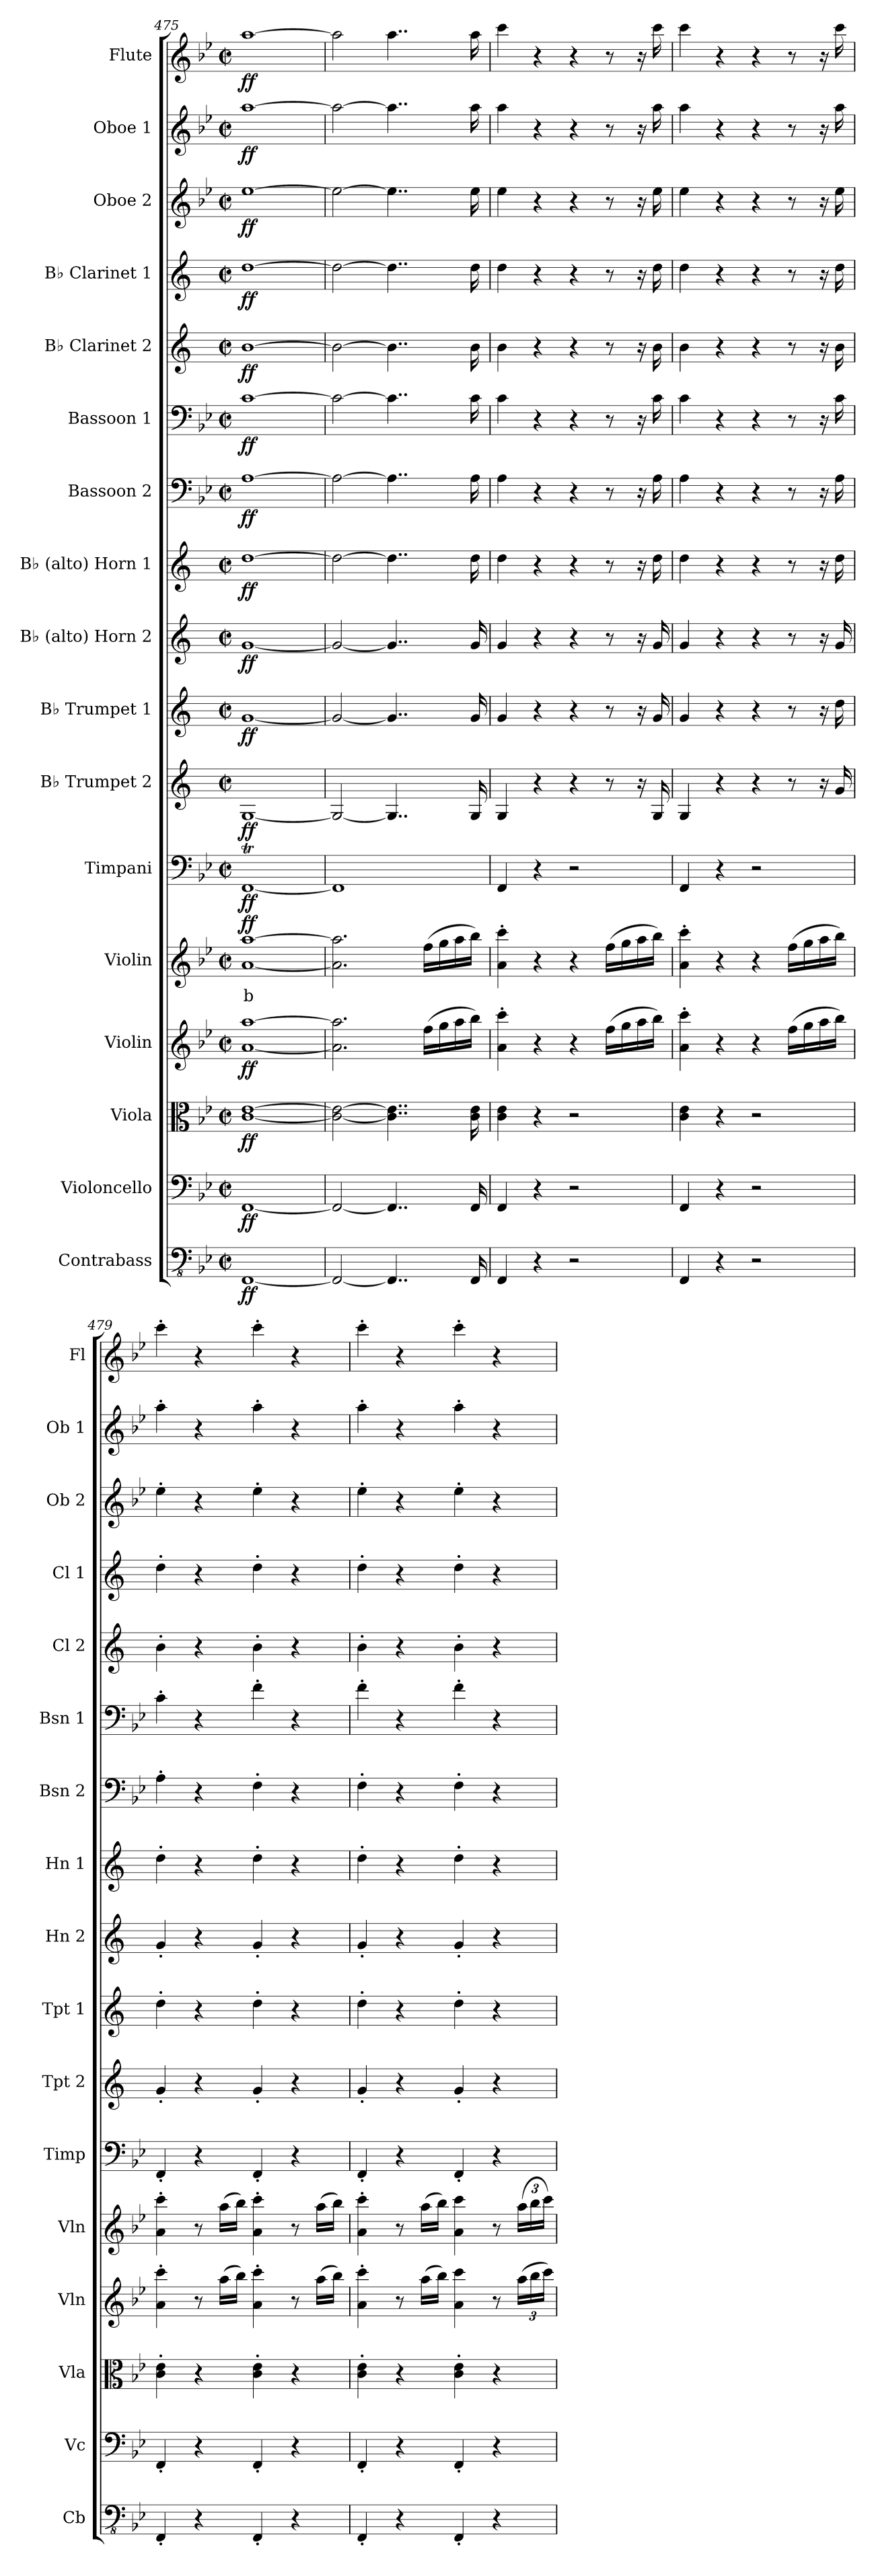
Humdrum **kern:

**kern	**dynam	**kern	**dynam	**kern	**dynam	**kern	**dynam	**kern	**text	**dynam	**kern	**dynam	**kern	**dynam	**kern	**dynam	**kern	**dynam	**kern	**dynam	**kern	**dynam	**kern	**dynam	**kern	**dynam	**kern	**dynam	**kern	**dynam	**kern	**dynam	**kern	**dynam
*part17	*part17	*part16	*part16	*part15	*part15	*part14	*part14	*part13	*part13	*part13	*part12	*part12	*part11	*part11	*part10	*part10	*part9	*part9	*part8	*part8	*part7	*part7	*part6	*part6	*part5	*part5	*part4	*part4	*part3	*part3	*part2	*part2	*part1	*part1
*staff17	*staff17	*staff16	*staff16	*staff15	*staff15	*staff14	*staff14	*staff13	*staff13	*staff13	*staff12	*staff12	*staff11	*staff11	*staff10	*staff10	*staff9	*staff9	*staff8	*staff8	*staff7	*staff7	*staff6	*staff6	*staff5	*staff5	*staff4	*staff4	*staff3	*staff3	*staff2	*staff2	*staff1	*staff1
*I"Contrabass	*	*I"Violoncello	*	*I"Viola	*	*I"Violin	*	*I"Violin	*	*	*I"Timpani	*	*I"B♭ Trumpet 2	*	*I"B♭ Trumpet 1	*	*I"B♭ (alto) Horn 2	*	*I"B♭ (alto) Horn 1	*	*I"Bassoon 2	*	*I"Bassoon 1	*	*I"B♭ Clarinet 2	*	*I"B♭ Clarinet 1	*	*I"Oboe 2	*	*I"Oboe 1	*	*I"Flute	*
*I'Cb	*	*I'Vc	*	*I'Vla	*	*I'Vln	*	*I'Vln	*	*	*I'Timp	*	*I'Tpt 2	*	*I'Tpt 1	*	*I'Hn 2	*	*I'Hn 1	*	*I'Bsn 2	*	*I'Bsn 1	*	*I'Cl 2	*	*I'Cl 1	*	*I'Ob 2	*	*I'Ob 1	*	*I'Fl	*
*clefFv4	*	*clefF4	*	*clefC3	*	*clefG2	*	*clefG2	*	*	*clefF4	*	*clefG2	*	*clefG2	*	*clefG2	*	*clefG2	*	*clefF4	*	*clefF4	*	*clefG2	*	*clefG2	*	*clefG2	*	*clefG2	*	*clefG2	*
*	*	*	*	*	*	*	*	*	*	*	*	*	*ITrd1c2	*	*ITrd1c2	*	*ITrd1c2	*	*ITrd1c2	*	*	*	*	*	*ITrd1c2	*	*ITrd1c2	*	*	*	*	*	*	*
*k[b-e-]	*	*k[b-e-]	*	*k[b-e-]	*	*k[b-e-]	*	*k[b-e-]	*	*	*k[b-e-]	*	*k[b-e-]	*	*k[b-e-]	*	*k[b-e-]	*	*k[b-e-]	*	*k[b-e-]	*	*k[b-e-]	*	*k[b-e-]	*	*k[b-e-]	*	*k[b-e-]	*	*k[b-e-]	*	*k[b-e-]	*
*M2/2	*	*M2/2	*	*M2/2	*	*M2/2	*	*M2/2	*	*	*M2/2	*	*M2/2	*	*M2/2	*	*M2/2	*	*M2/2	*	*M2/2	*	*M2/2	*	*M2/2	*	*M2/2	*	*M2/2	*	*M2/2	*	*M2/2	*
*met(c|)	*	*met(c|)	*	*met(c|)	*	*met(c|)	*	*met(c|)	*	*	*met(c|)	*	*met(c|)	*	*met(c|)	*	*met(c|)	*	*met(c|)	*	*met(c|)	*	*met(c|)	*	*met(c|)	*	*met(c|)	*	*met(c|)	*	*met(c|)	*	*met(c|)	*
=475	=475	=475	=475	=475	=475	=475	=475	=475	=475	=475	=475	=475	=475	=475	=475	=475	=475	=475	=475	=475	=475	=475	=475	=475	=475	=475	=475	=475	=475	=475	=475	=475	=475	=475
!	!LO:DY:b	!	!LO:DY:b	!	!LO:DY:b	!	!LO:DY:b	!	!LO:LY:b:color=#FF0000	!LO:DY:b	!	!LO:DY:b	!	!LO:DY:b	!	!LO:DY:b	!	!LO:DY:b	!	!LO:DY:b	!	!LO:DY:b	!	!LO:DY:b	!	!LO:DY:b	!	!LO:DY:b	!	!LO:DY:b	!	!LO:DY:b	!	!LO:DY:b
[1FFF	ff	[1FF	ff	[1c [1e-	ff	[1a [1aa	ff	[1a [1aa	b	ff	[1FFT	ff	[1F	ff	[1f	ff	[1f	ff	[1cc	ff	[1A	ff	[1c	ff	[1a	ff	[1cc	ff	[1ee-	ff	[1aa	ff	[1aa	ff
=476	=476	=476	=476	=476	=476	=476	=476	=476	=476	=476	=476	=476	=476	=476	=476	=476	=476	=476	=476	=476	=476	=476	=476	=476	=476	=476	=476	=476	=476	=476	=476	=476	=476	=476
2FFF/_	.	2FF/_	.	2c\_ 2e-\_	.	2.a\] 2.aa\]	.	2.a\] 2.aa\]	.	.	1FFTTT]	.	2F/_	.	2f/_	.	2f/_	.	2cc\_	.	2A\_	.	2c\_	.	2a\_	.	2cc\_	.	2ee-\_	.	2aa\_	.	2aa\]	.
4..FFF/]	.	4..FF/]	.	4..c\] 4..e-\]	.	.	.	.	.	.	.	.	4..F/]	.	4..f/]	.	4..f/]	.	4..cc\]	.	4..A\]	.	4..c\]	.	4..a\]	.	4..cc\]	.	4..ee-\]	.	4..aa\]	.	4..aa\	.
.	.	.	.	.	.	(>16ff\LL	.	(>16ff\LL	.	.	.	.	.	.	.	.	.	.	.	.	.	.	.	.	.	.	.	.	.	.	.	.	.	.
.	.	.	.	.	.	16gg\	.	16gg\	.	.	.	.	.	.	.	.	.	.	.	.	.	.	.	.	.	.	.	.	.	.	.	.	.	.
.	.	.	.	.	.	16aa\	.	16aa\	.	.	.	.	.	.	.	.	.	.	.	.	.	.	.	.	.	.	.	.	.	.	.	.	.	.
16FFF/	.	16FF/	.	16c\ 16e-\	.	16bb-\JJ)	.	16bb-\JJ)	.	.	.	.	16F/	.	16f/	.	16f/	.	16cc\	.	16A\	.	16c\	.	16a\	.	16cc\	.	16ee-\	.	16aa\	.	16aa\	.
=477	=477	=477	=477	=477	=477	=477	=477	=477	=477	=477	=477	=477	=477	=477	=477	=477	=477	=477	=477	=477	=477	=477	=477	=477	=477	=477	=477	=477	=477	=477	=477	=477	=477	=477
4FFF/	.	4FF/	.	4c\ 4e-\	.	4a\' 4ccc\'	.	4a\' 4ccc\'	.	.	4FF/	.	4F/	.	4f/	.	4f/	.	4cc\	.	4A\	.	4c\	.	4a\	.	4cc\	.	4ee-\	.	4aa\	.	4ccc\	.
4r	.	4r	.	4r	.	4r	.	4r	.	.	4r	.	4r	.	4r	.	4r	.	4r	.	4r	.	4r	.	4r	.	4r	.	4r	.	4r	.	4r	.
2r	.	2r	.	2r	.	4r	.	4r	.	.	2r	.	4r	.	4r	.	4r	.	4r	.	4r	.	4r	.	4r	.	4r	.	4r	.	4r	.	4r	.
.	.	.	.	.	.	(>16ff\LL	.	(>16ff\LL	.	.	.	.	8r	.	8r	.	8r	.	8r	.	8r	.	8r	.	8r	.	8r	.	8r	.	8r	.	8r	.
.	.	.	.	.	.	16gg\	.	16gg\	.	.	.	.	.	.	.	.	.	.	.	.	.	.	.	.	.	.	.	.	.	.	.	.	.	.
.	.	.	.	.	.	16aa\	.	16aa\	.	.	.	.	16r	.	16r	.	16r	.	16r	.	16r	.	16r	.	16r	.	16r	.	16r	.	16r	.	16r	.
.	.	.	.	.	.	16bb-\JJ)	.	16bb-\JJ)	.	.	.	.	16F/	.	16f/	.	16f/	.	16cc\	.	16A\	.	16c\	.	16a\	.	16cc\	.	16ee-\	.	16aa\	.	16ccc\	.
!!LO:PB:g=z
=478	=478	=478	=478	=478	=478	=478	=478	=478	=478	=478	=478	=478	=478	=478	=478	=478	=478	=478	=478	=478	=478	=478	=478	=478	=478	=478	=478	=478	=478	=478	=478	=478	=478	=478
4FFF/	.	4FF/	.	4c\ 4e-\	.	4a\' 4ccc\'	.	4a\' 4ccc\'	.	.	4FF/	.	4F/	.	4f/	.	4f/	.	4cc\	.	4A\	.	4c\	.	4a\	.	4cc\	.	4ee-\	.	4aa\	.	4ccc\	.
4r	.	4r	.	4r	.	4r	.	4r	.	.	4r	.	4r	.	4r	.	4r	.	4r	.	4r	.	4r	.	4r	.	4r	.	4r	.	4r	.	4r	.
2r	.	2r	.	2r	.	4r	.	4r	.	.	2r	.	4r	.	4r	.	4r	.	4r	.	4r	.	4r	.	4r	.	4r	.	4r	.	4r	.	4r	.
.	.	.	.	.	.	(>16ff\LL	.	(>16ff\LL	.	.	.	.	8r	.	8r	.	8r	.	8r	.	8r	.	8r	.	8r	.	8r	.	8r	.	8r	.	8r	.
.	.	.	.	.	.	16gg\	.	16gg\	.	.	.	.	.	.	.	.	.	.	.	.	.	.	.	.	.	.	.	.	.	.	.	.	.	.
.	.	.	.	.	.	16aa\	.	16aa\	.	.	.	.	16r	.	16r	.	16r	.	16r	.	16r	.	16r	.	16r	.	16r	.	16r	.	16r	.	16r	.
.	.	.	.	.	.	16bb-\JJ)	.	16bb-\JJ)	.	.	.	.	16f/	.	16cc\	.	16f/	.	16cc\	.	16A\	.	16c\	.	16a\	.	16cc\	.	16ee-\	.	16aa\	.	16ccc\	.
=479	=479	=479	=479	=479	=479	=479	=479	=479	=479	=479	=479	=479	=479	=479	=479	=479	=479	=479	=479	=479	=479	=479	=479	=479	=479	=479	=479	=479	=479	=479	=479	=479	=479	=479
4FFF'/	.	4FF'/	.	4c\' 4e-\'	.	4a\' 4ccc\'	.	4a\' 4ccc\'	.	.	4FF'/	.	4f'/	.	4cc'\	.	4f'/	.	4cc'\	.	4A'\	.	4c'\	.	4a'\	.	4cc'\	.	4ee-'\	.	4aa'\	.	4ccc'\	.
4r	.	4r	.	4r	.	8r	.	8r	.	.	4r	.	4r	.	4r	.	4r	.	4r	.	4r	.	4r	.	4r	.	4r	.	4r	.	4r	.	4r	.
.	.	.	.	.	.	(>16aa\LL	.	(>16aa\LL	.	.	.	.	.	.	.	.	.	.	.	.	.	.	.	.	.	.	.	.	.	.	.	.	.	.
.	.	.	.	.	.	16bb-\JJ)	.	16bb-\JJ)	.	.	.	.	.	.	.	.	.	.	.	.	.	.	.	.	.	.	.	.	.	.	.	.	.	.
4FFF'/	.	4FF'/	.	4c\' 4e-\'	.	4a\' 4ccc\'	.	4a\' 4ccc\'	.	.	4FF'/	.	4f'/	.	4cc'\	.	4f'/	.	4cc'\	.	4F'\	.	4f'\	.	4a'\	.	4cc'\	.	4ee-'\	.	4aa'\	.	4ccc'\	.
4r	.	4r	.	4r	.	8r	.	8r	.	.	4r	.	4r	.	4r	.	4r	.	4r	.	4r	.	4r	.	4r	.	4r	.	4r	.	4r	.	4r	.
.	.	.	.	.	.	(>16aa\LL	.	(>16aa\LL	.	.	.	.	.	.	.	.	.	.	.	.	.	.	.	.	.	.	.	.	.	.	.	.	.	.
.	.	.	.	.	.	16bb-\JJ)	.	16bb-\JJ)	.	.	.	.	.	.	.	.	.	.	.	.	.	.	.	.	.	.	.	.	.	.	.	.	.	.
=480	=480	=480	=480	=480	=480	=480	=480	=480	=480	=480	=480	=480	=480	=480	=480	=480	=480	=480	=480	=480	=480	=480	=480	=480	=480	=480	=480	=480	=480	=480	=480	=480	=480	=480
4FFF'/	.	4FF'/	.	4c\' 4e-\'	.	4a\' 4ccc\'	.	4a\' 4ccc\'	.	.	4FF'/	.	4f'/	.	4cc'\	.	4f'/	.	4cc'\	.	4F'\	.	4f'\	.	4a'\	.	4cc'\	.	4ee-'\	.	4aa'\	.	4ccc'\	.
4r	.	4r	.	4r	.	8r	.	8r	.	.	4r	.	4r	.	4r	.	4r	.	4r	.	4r	.	4r	.	4r	.	4r	.	4r	.	4r	.	4r	.
.	.	.	.	.	.	(>16aa\LL	.	(>16aa\LL	.	.	.	.	.	.	.	.	.	.	.	.	.	.	.	.	.	.	.	.	.	.	.	.	.	.
.	.	.	.	.	.	16bb-\JJ)	.	16bb-\JJ)	.	.	.	.	.	.	.	.	.	.	.	.	.	.	.	.	.	.	.	.	.	.	.	.	.	.
4FFF'/	.	4FF'/	.	4c\' 4e-\'	.	4a\ 4ccc\	.	4a\ 4ccc\	.	.	4FF'/	.	4f'/	.	4cc'\	.	4f'/	.	4cc'\	.	4F'\	.	4f'\	.	4a'\	.	4cc'\	.	4ee-'\	.	4aa'\	.	4ccc'\	.
4r	.	4r	.	4r	.	8r	.	8r	.	.	4r	.	4r	.	4r	.	4r	.	4r	.	4r	.	4r	.	4r	.	4r	.	4r	.	4r	.	4r	.
*	*	*	*	*	*	*Xbrackettup	*	*Xbrackettup	*	*	*	*	*	*	*	*	*	*	*	*	*	*	*	*	*	*	*	*	*	*	*	*	*	*
.	.	.	.	.	.	(>24aa\LL	.	(>24aa\LL	.	.	.	.	.	.	.	.	.	.	.	.	.	.	.	.	.	.	.	.	.	.	.	.	.	.
.	.	.	.	.	.	24bb-\	.	24bb-\	.	.	.	.	.	.	.	.	.	.	.	.	.	.	.	.	.	.	.	.	.	.	.	.	.	.
.	.	.	.	.	.	24ccc\JJ)	.	24ccc\JJ)	.	.	.	.	.	.	.	.	.	.	.	.	.	.	.	.	.	.	.	.	.	.	.	.	.	.
=	=	=	=	=	=	=	=	=	=	=	=	=	=	=	=	=	=	=	=	=	=	=	=	=	=	=	=	=	=	=	=	=	=	=
*-	*-	*-	*-	*-	*-	*-	*-	*-	*-	*-	*-	*-	*-	*-	*-	*-	*-	*-	*-	*-	*-	*-	*-	*-	*-	*-	*-	*-	*-	*-	*-	*-	*-	*-
